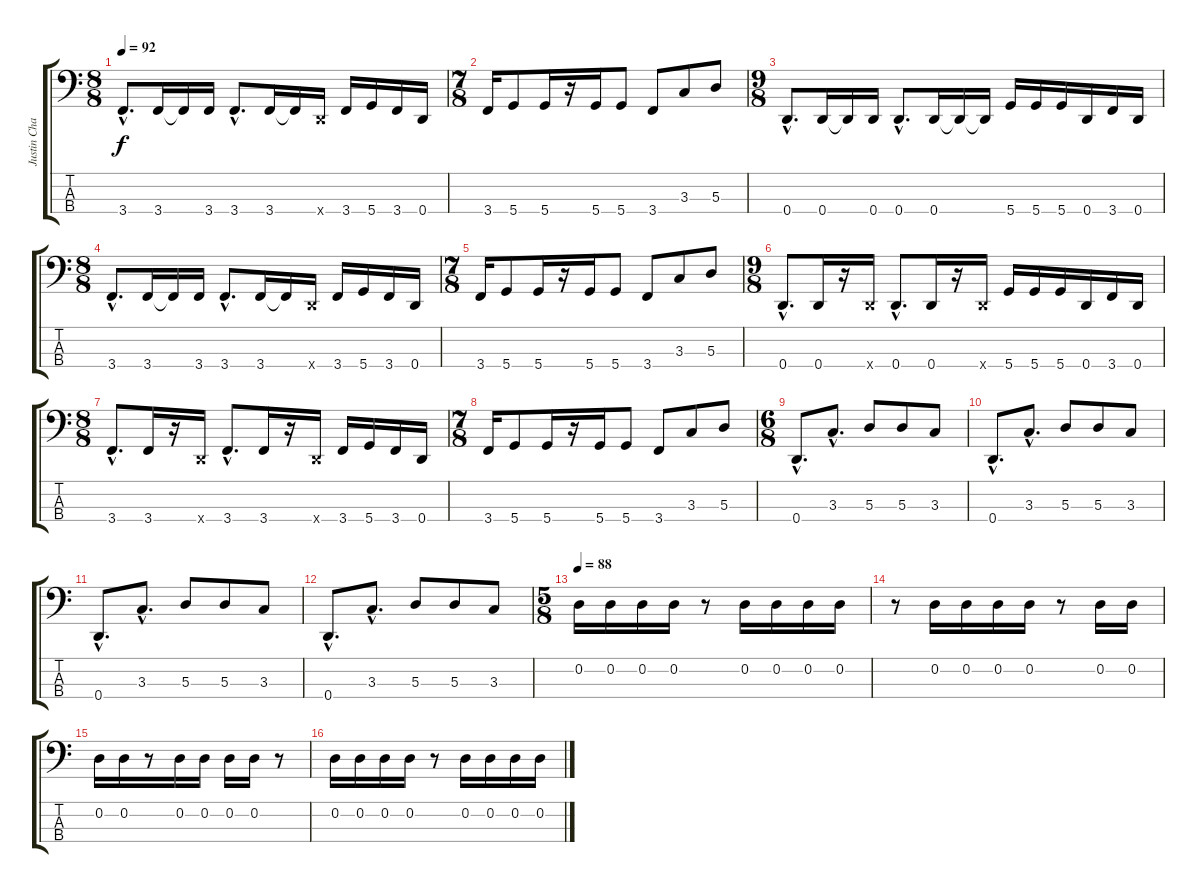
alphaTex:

\track ("Justin Chancellor" "Justin Cha") {instrument electricbasspick}
\staff {score tabs}
\tuning (G2 D2 A1 D1) {hide}
\ts (8 8)
\tempo 92
\clef f4
\ks c
3.4{hac}.8{d dy f} 3.4.16 3.4{t}.16 3.4.16 3.4{hac}.8{d} 3.4.16 3.4{t}.16 0.4{x}.16 3.4.16 5.4.16 3.4.16 0.4.16 |
\ts (7 8)
3.4.16 5.4.8 5.4.16 r.16 5.4.16 5.4.8 3.4.8 3.3.8 5.3.8 |
\ts (9 8)
0.4{hac}.8{d} 0.4.16 0.4{t}.16 0.4.16 0.4{hac}.8{d} 0.4.16 0.4{t}.16 0.4{t}.16 5.4.16 5.4.16 5.4.16 0.4.16 3.4.16 0.4.16 |
\ts (8 8)
3.4{hac}.8{d} 3.4.16 3.4{t}.16 3.4.16 3.4{hac}.8{d} 3.4.16 3.4{t}.16 0.4{x}.16 3.4.16 5.4.16 3.4.16 0.4.16 |
\ts (7 8)
3.4.16 5.4.8 5.4.16 r.16 5.4.16 5.4.8 3.4.8 3.3.8 5.3.8 |
\ts (9 8)
0.4{hac}.8{d} 0.4.16 r.16 0.4{x}.16 0.4{hac}.8{d} 0.4.16 r.16 0.4{x}.16 5.4.16 5.4.16 5.4.16 0.4.16 3.4.16 0.4.16 |
\ts (8 8)
3.4{hac}.8{d} 3.4.16 r.16 0.4{x}.16 3.4{hac}.8{d} 3.4.16 r.16 0.4{x}.16 3.4.16 5.4.16 3.4.16 0.4.16 |
\ts (7 8)
3.4.16 5.4.8 5.4.16 r.16 5.4.16 5.4.8 3.4.8 3.3.8 5.3.8 |
\ts (6 8)
0.4{hac}.8{d} 3.3{hac}.8{d} 5.3.8 5.3.8 3.3.8 |
0.4{hac}.8{d} 3.3{hac}.8{d} 5.3.8 5.3.8 3.3.8 |
0.4{hac}.8{d} 3.3{hac}.8{d} 5.3.8 5.3.8 3.3.8 |
0.4{hac}.8{d} 3.3{hac}.8{d} 5.3.8 5.3.8 3.3.8 |
\ts (5 8)
\tempo 88
0.2.16 0.2.16 0.2.16 0.2.16 r.8 0.2.16 0.2.16 0.2.16 0.2.16 |
r.8 0.2.16 0.2.16 0.2.16 0.2.16 r.8 0.2.16 0.2.16 |
0.2.16 0.2.16 r.8 0.2.16 0.2.16 0.2.16 0.2.16 r.8 |
0.2.16 0.2.16 0.2.16 0.2.16 r.8 0.2.16 0.2.16 0.2.16 0.2.16
